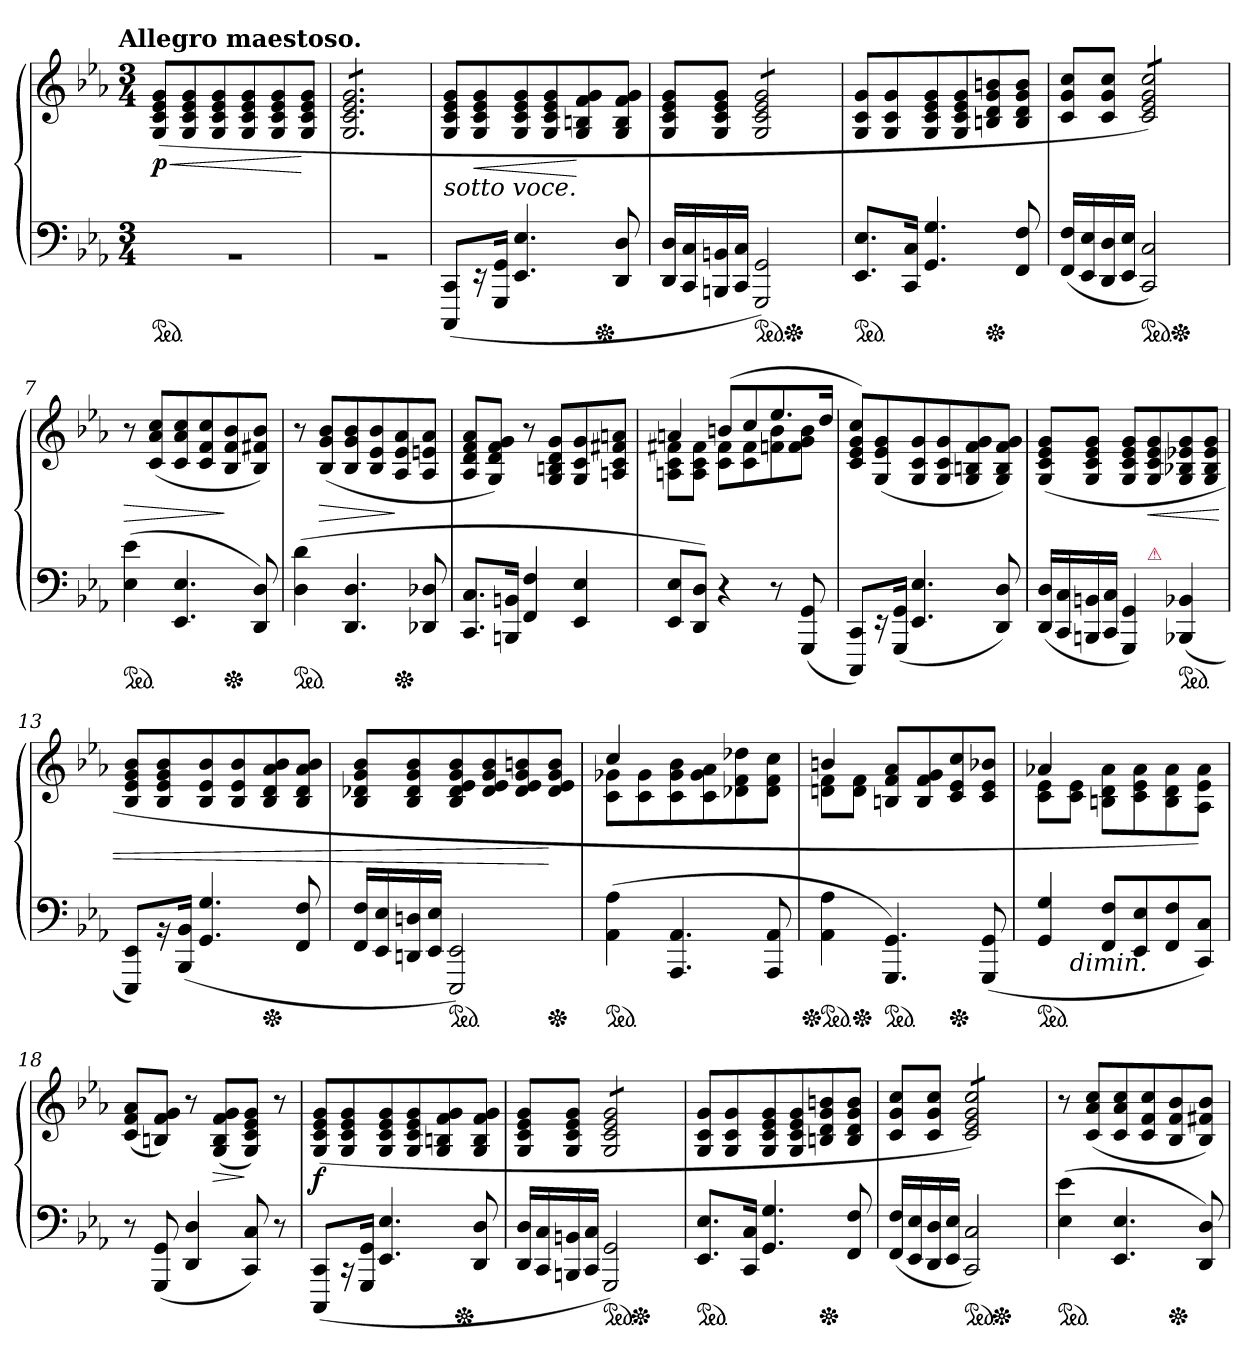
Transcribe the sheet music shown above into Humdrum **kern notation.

**kern	**kern	**dynam
*part1	*part1	*part1
*staff2	*staff1	*staff1/2
*clefF4	*clefG2	*
*k[b-e-a-]	*k[b-e-a-]	*
*c:	*c:	*
!!LO:TX:omd:t=Allegro maestoso.
*M3/4	*M3/4	*
*MM132	*MM132	*
*ped	*	*
=1	=1	=1
2.rBB	(>8G 8c 8e- 8gL	< p
.	8G 8c 8e- 8g	.
.	8G 8c 8e- 8g	.
.	8G 8c 8e- 8g	.
.	8G 8c 8e- 8g	.
.	8G 8c 8e- 8gJ	[
=2	=2	=2
*	*tremolo	*
2.rBB	8G 8c 8e- 8gL	.
.	8G 8c 8e- 8g	.
.	8G 8c 8e- 8g	.
.	8G 8c 8e- 8g	.
.	8G 8c 8e- 8g	.
.	8G 8c 8e- 8gJ	.
*	*Xtremolo	*
=3	=3	=3
!LO:TX:a:i:t=sotto voce.	!	!
*	*^	*
(<8CCC/ 8CC/L	8G 8c 8e- 8gL	2ryy	.
!	!	!	!LO:HP:b
16rEE	8G 8c 8e- 8g	.	<
16GGG 16GGJk	.	.	.
4.EE-/ 4.E-/	8G 8c 8e- 8g	.	.
.	8G 8c 8e- 8g	.	.
.	8G 8Bn 8f 8g	16ryy	[
*Xped	*	*	*
.	.	8.ryy	.
8DD/ 8D/	8G 8B 8f 8gJ	.	.
=4	=4	=4	=4
16DD 16DLL	8G 8c 8e- 8gL	4.ryy	.
16CC 16C	.	.	.
16BBBn 16BBn	8G 8c 8e- 8gJ	.	.
16CC 16CJJ	.	.	.
*ped	*	*	*
*	*tremolo	*	*
2GGG 2GG)	8G 8c 8e- 8gL	.	.
*Xped	*	*	*
.	8G 8c 8e- 8g	4.ryy	.
.	8G 8c 8e- 8g	.	.
.	8G 8c 8e- 8gJ	.	.
*	*Xtremolo	*	*
*	*v	*v	*
=5	=5	=5
*ped	*	*
8.EE-/ 8.E-/L	8G 8c 8gL	.
.	8G 8c 8g	.
16CC 16CJk	.	.
4.GG/ 4.G/	8G 8c 8e- 8g	.
.	8G 8c 8e- 8g	.
*Xped	*	*
.	8Bn 8d 8g 8bn	.
8FF/ 8F/	8B 8d 8g 8bJ	.
=6	=6	=6
*	*^	*
(<16FF/ 16F/LL	8c 8g 8ccL	4.ryy	.
16EE-/ 16E-/	.	.	.
16DD/ 16D/	8c 8g 8ccJ	.	.
16EE-/ 16E-/JJ	.	.	.
*ped	*	*	*
*	*tremolo	*	*
2CC/ 2C/)	8c 8e- 8g 8cc)L	.	.
*Xped	*	*	*
.	8c 8e- 8g 8cc)	4.ryy	.
.	8c 8e- 8g 8cc)	.	.
.	8c 8e- 8g 8cc)J	.	.
*	*Xtremolo	*	*
=7	=7	=7	=7
!	!	!	!LO:HP:b
*	*v	*v	*
*ped	*	*
(>4E- 4e-	8r	>
.	(>8c 8a- 8ccL	.
4.EE-/ 4.E-/	8c 8a- 8cc	.
.	8c 8f 8cc	.
*Xped	*	*
.	8B-/ 8f/ 8b-/	]
8DD/ 8D/)	8B- 8f#X 8b-J)	.
=8	=8	=8
*ped	*	*
(>4D 4d	8r	.
!	!	!LO:HP:b
.	(>8B- 8g 8b-L	>
4.DD/ 4.D/	8B- 8g 8b-	.
.	8B- 8e- 8b-	.
*Xped	*	*
.	8A- 8e- 8a-	]
8DD-X/ 8D-X/	8A- 8en 8a-J	.
=9	=9	=9
8.CC 8.CL	8A- 8d 8f 8a-L	.
.	8G 8d 8f 8gJ)	.
16BBBn 16BBnJk	.	.
4FF/ 4F/	8r	.
.	8G 8Bn 8d 8gL	.
4EE-/ 4E-/	8G 8c 8g	.
.	8An 8c 8f#X 8anJ	.
=10	=10	=10
*	*^	*
8EE-/ 8E-/L	4an	8An 8c 8f#XL	.
8DD/ 8D/J)	.	8A 8c 8f#J	.
4r	(>8bnL	8c 8f#L	.
.	8cc	8c 8f#	.
8r	8.ee-	8fn 8b	.
(<8GGG 8GG	.	8f 8g 8bJ	.
.	16ddJk	.	.
*	*v	*v	*
=11	=11	=11
8CCC 8CCL)	8c 8e- 8g 8ccL)	.
16rEE	(>8G 8e- 8g	.
(<16GGG 16GGJk	.	.
4.EE- 4.E-	8G 8c 8g	.
.	8G 8c 8g	.
.	8G 8Bn 8f 8g	.
8DD 8D)	8G 8B 8f 8gJ)	.
=12	=12	=12
*^	*	*
(16DD/ 16D/LL	4.ryy	(>8G 8c 8e- 8gL	.
16CC/ 16C/	.	.	.
16BBBn/ 16BBn/	.	8G 8c 8e- 8gJ	.
16CC/ 16C/JJ	.	.	.
4GGG 4GG)	.	8G 8c 8e- 8gL	.
!	!LO:TX:a:color=crimson:t=⚠	!	!
.	4.ryy	8G 8c 8e- 8g	<
*ped	*	*	*
(<4BBB-X/ 4BB-X/	.	8G 8B-X 8e-X 8g	.
.	.	8G 8B- 8e- 8gJ	.
*v	*v	*	*
=13	=13	=13
8EEE- 8EE-L)	8B- 8e- 8g 8b-L	.
16rBB	8B- 8e- 8g 8b-	.
(<16BBB- 16BB-Jk	.	.
4.GG/ 4.G/	8B- 8e- 8b-	.
.	8B- 8e- 8b-	.
*Xped	*	*
.	8B- 8d 8a- 8b-	.
8FF/ 8F/	8B- 8d 8a- 8b-J	.
=14	=14	=14
16FF/ 16F/LL	8B- 8d-X 8g 8b-L	.
16EE- 16E-	.	.
16DDn 16Dn	8B- 8d- 8g 8b-	.
16EE- 16E-JJ	.	.
*ped	*	*
2EEE- 2EE-)	8B- 8d- 8e- 8g 8b-	.
.	8d- 8e- 8g 8b-	.
.	8d- 8e- 8g 8bn	.
*Xped	*	*
.	8d- 8e- 8g 8bJ	[
=15	=15	=15
*	*^	*
*ped	*	*	*
(>4AA- 4A-	4cc	8c 8g-XL	.
.	.	8c 8g-	.
4.AAA-/ 4.AA-/	2ryy	8c 8g- 8b-	.
.	.	8c 8g- 8a-	.
.	.	8d-X 8f 8dd-X	.
8AAA-/ 8AA-/	.	8d- 8f 8ccJ	.
=16	=16	=16	=16
*Xped	*	*	*
*ped	*	*	*
4AA- 4A-	4bn	8dn 8fL	.
*Xped	*	*	*
.	.	8d 8fJ	.
*ped	*	*	*
4.GGG 4.GG)	8Bn 8f 8a-L	2ryy	.
.	8B 8f 8g	.	.
*Xped	*	*	*
.	8c 8e- 8cc	.	.
(<8GGG 8GG	8c 8e- 8b-XJ	.	.
=17	=17	=17	=17
*^	*	*	*
*ped	*	*	*	*
4GG/ 4G/	8ryy	4a-X	8c 8e-L	.
!	!LO:TX:b:i:t=dimin.	!	!	!
.	2ryy	.	8c 8e-J	.
8FF/ 8F/L	.	2ryy	8Bn\ 8d\ 8a-\L	.
8EE- 8E-	.	.	8c 8e- 8a-	.
8FF 8F	.	.	8B 8d 8a-	.
8CC 8CJ)	8ryy	.	8A- 8e- 8a-J)	.
*v	*v	*	*	*
*	*v	*v	*
=18	=18	=18
8r	(>8c 8f 8a-L	.
(>8GGG/ 8GG/	8Bn 8f 8gJ)	.
4DD/ 4D/	8r	.
!	!	!LO:HP:b
.	(>8G 8B 8f 8gL	>
8CC/ 8C/)	8G 8c 8e- 8gJ)	]
8r	8r	.
=19	=19	=19
*	*^	*
(<8CCC 8CCL	(>8G 8c 8e- 8gL	2ryy	f
16rCC	8G 8c 8e- 8g	.	.
16GGG 16GGJk	.	.	.
4.EE- 4.E-	8G 8c 8e- 8g	.	.
.	8G 8c 8e- 8g	.	.
.	8G 8Bn 8f 8g	16ryy	.
*Xped	*	*	*
.	.	8.ryy	.
8DD 8D	8G 8B 8f 8gJ	.	.
=20	=20	=20	=20
16DD/ 16D/LL	8G 8c 8e- 8gL	4.ryy	.
16CC 16C	.	.	.
16BBBn 16BBn	8G 8c 8e- 8gJ	.	.
16CC 16CJJ	.	.	.
*ped	*	*	*
*	*tremolo	*	*
2GGG/ 2GG/)	8G 8c 8e- 8gL	.	.
*Xped	*	*	*
.	8G 8c 8e- 8g	4.ryy	.
.	8G 8c 8e- 8g	.	.
.	8G 8c 8e- 8gJ	.	.
*	*Xtremolo	*	*
*	*v	*v	*
=21	=21	=21
*ped	*	*
8.EE-/ 8.E-/L	8G 8c 8gL	.
.	8G 8c 8g	.
16CC 16CJk	.	.
4.GG/ 4.G/	8G 8c 8e- 8g	.
.	8G 8c 8e- 8g	.
*Xped	*	*
.	8Bn 8d 8g 8bn	.
8FF/ 8F/	8B 8d 8g 8bJ	.
=22	=22	=22
*	*^	*
(<16FF/ 16F/LL	8c 8g 8ccL	4.ryy	.
16EE- 16E-	.	.	.
16DD 16D	8c 8g 8ccJ	.	.
16EE- 16E-JJ	.	.	.
*ped	*	*	*
*	*tremolo	*	*
2CC/ 2C/)	8c 8e- 8g 8cc)L	.	.
*Xped	*	*	*
.	8c 8e- 8g 8cc)	4.ryy	.
.	8c 8e- 8g 8cc)	.	.
.	8c 8e- 8g 8cc)J	.	.
*	*Xtremolo	*	*
*	*v	*v	*
=23	=23	=23
*ped	*	*
(>4E- 4e-	8r	.
.	(>8c 8a- 8ccL	.
4.EE- 4.E-	8c 8a- 8cc	.
.	8c 8f 8cc	.
*Xped	*	*
.	8B- 8f 8b-	.
8DD 8D)	8B- 8f#X 8b-J)	.
=	=	=
*-	*-	*-
